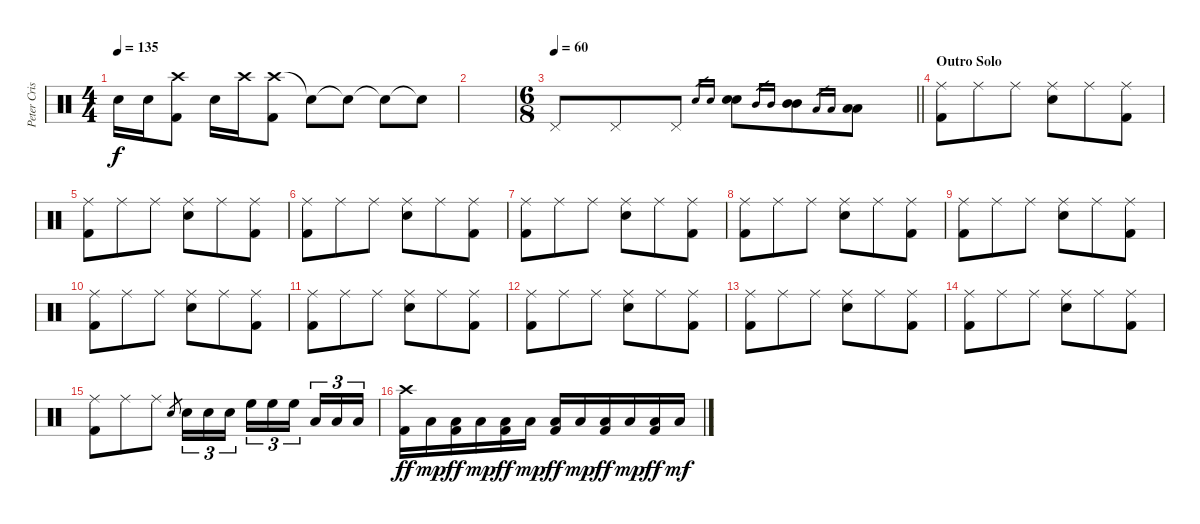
\track ("Peter Criss" "Peter Cris") {instrument percussion}
\staff {score}
\articulation defaults
\ts (4 4)
\tempo 135
\clef neutral
\ks c "Electric Snare (hit)".16{dy f} "Electric Snare (hit)".16
("Crash high (hit)" "Kick (hit) 2").8 "Electric Snare (hit)".16 "Crash high (hit)".16 ("Crash high (hit)" "Kick (hit) 2").8 "Snare (hit)"{t}.8 "Snare (hit)"{t}.8 "Snare (hit)"{t}.8 "Snare (hit)"{t}.8 |
|
\ts (6 8)
\tempo 60
\barLineRight lightlight "Pedal Hi-Hat (hit)".8 "Pedal Hi-Hat (hit)".8 "Pedal Hi-Hat (hit)".8 "Electric Snare (hit)".16{gr} "Electric Snare (hit)".16{gr}
("Electric Snare (hit)" "Electric Snare (hit)").8 "Mid Tom (hit)".16{gr} "Mid Tom (hit)".16{gr} ("Mid Tom (hit)" "Mid Tom (hit)").8 "Low Tom (hit)".16{gr} "Low Tom (hit)".16{gr} ("Low Tom (hit)" "Low Tom (hit)").8 |
\section ("" "Outro Solo")
("Ride (middle)" "Kick (hit) 2").8 "Ride (middle)".8 "Ride (middle)".8 ("Ride (middle)" "Electric Snare (hit)").8 "Ride (middle)".8 ("Ride (middle)" "Kick (hit) 2").8 |
("Ride (middle)" "Kick (hit) 2").8 "Ride (middle)".8 "Ride (middle)".8 ("Ride (middle)" "Electric Snare (hit)").8 "Ride (middle)".8 ("Ride (middle)" "Kick (hit) 2").8 |
("Ride (middle)" "Kick (hit) 2").8 "Ride (middle)".8 "Ride (middle)".8 ("Ride (middle)" "Electric Snare (hit)").8 "Ride (middle)".8 ("Ride (middle)" "Kick (hit) 2").8 |
("Ride (middle)" "Kick (hit) 2").8 "Ride (middle)".8 "Ride (middle)".8 ("Ride (middle)" "Electric Snare (hit)").8 "Ride (middle)".8 ("Ride (middle)" "Kick (hit) 2").8 |
("Ride (middle)" "Kick (hit) 2").8 "Ride (middle)".8 "Ride (middle)".8 ("Ride (middle)" "Electric Snare (hit)").8 "Ride (middle)".8 ("Ride (middle)" "Kick (hit) 2").8 |
("Ride (middle)" "Kick (hit) 2").8 "Ride (middle)".8 "Ride (middle)".8 ("Ride (middle)" "Electric Snare (hit)").8 "Ride (middle)".8 ("Ride (middle)" "Kick (hit) 2").8 |
("Ride (middle)" "Kick (hit) 2").8 "Ride (middle)".8 "Ride (middle)".8 ("Ride (middle)" "Electric Snare (hit)").8 "Ride (middle)".8 ("Ride (middle)" "Kick (hit) 2").8 |
("Ride (middle)" "Kick (hit) 2").8 "Ride (middle)".8 "Ride (middle)".8 ("Ride (middle)" "Electric Snare (hit)").8 "Ride (middle)".8 ("Ride (middle)" "Kick (hit) 2").8 |
("Ride (middle)" "Kick (hit) 2").8 "Ride (middle)".8 "Ride (middle)".8 ("Ride (middle)" "Electric Snare (hit)").8 "Ride (middle)".8 ("Ride (middle)" "Kick (hit) 2").8 |
("Ride (middle)" "Kick (hit) 2").8 "Ride (middle)".8 "Ride (middle)".8 ("Ride (middle)" "Electric Snare (hit)").8 "Ride (middle)".8 ("Ride (middle)" "Kick (hit) 2").8 |
("Ride (middle)" "Kick (hit) 2").8 "Ride (middle)".8 "Ride (middle)".8 ("Ride (middle)" "Electric Snare (hit)").8 "Ride (middle)".8 ("Ride (middle)" "Kick (hit) 2").8 |
("Ride (middle)" "Kick (hit) 2").8 "Ride (middle)".8 "Ride (middle)".8 "Electric Snare (hit)".8{gr} "Electric Snare (hit)".16{tu (3 2)} "Electric Snare (hit)".16{tu (3 2)} "Electric Snare (hit)".16{tu (3 2) beam splitsecondary} "High Floor Tom (hit)".16{tu (3 2)} "High Floor Tom (hit)".16{tu (3 2)} "High Floor Tom (hit)".16{tu (3 2) beam splitsecondary} "Low Tom (hit)".16{tu (3 2)} "Low Tom (hit)".16{tu (3 2)} "Low Tom (hit)".16{tu (3 2)} |
("Crash high (hit)" "Kick (hit) 2").16{dy ff} "Low Floor Tom (hit)".16{dy mp} ("Kick (hit) 2" "Low Floor Tom (hit)").16{dy ff} "Low Floor Tom (hit)".16{dy mp} ("Kick (hit) 2" "Low Floor Tom (hit)").16{dy ff} "Low Floor Tom (hit)".16{dy mp} ("Kick (hit) 2" "Low Floor Tom (hit)").16{dy ff} "Low Floor Tom (hit)".16{dy mp} ("Kick (hit) 2" "Low Floor Tom (hit)").16{dy ff} "Low Floor Tom (hit)".16{dy mp} ("Kick (hit) 2" "Low Floor Tom (hit)").16{dy ff} "Low Floor Tom (hit)".16{dy mf}
